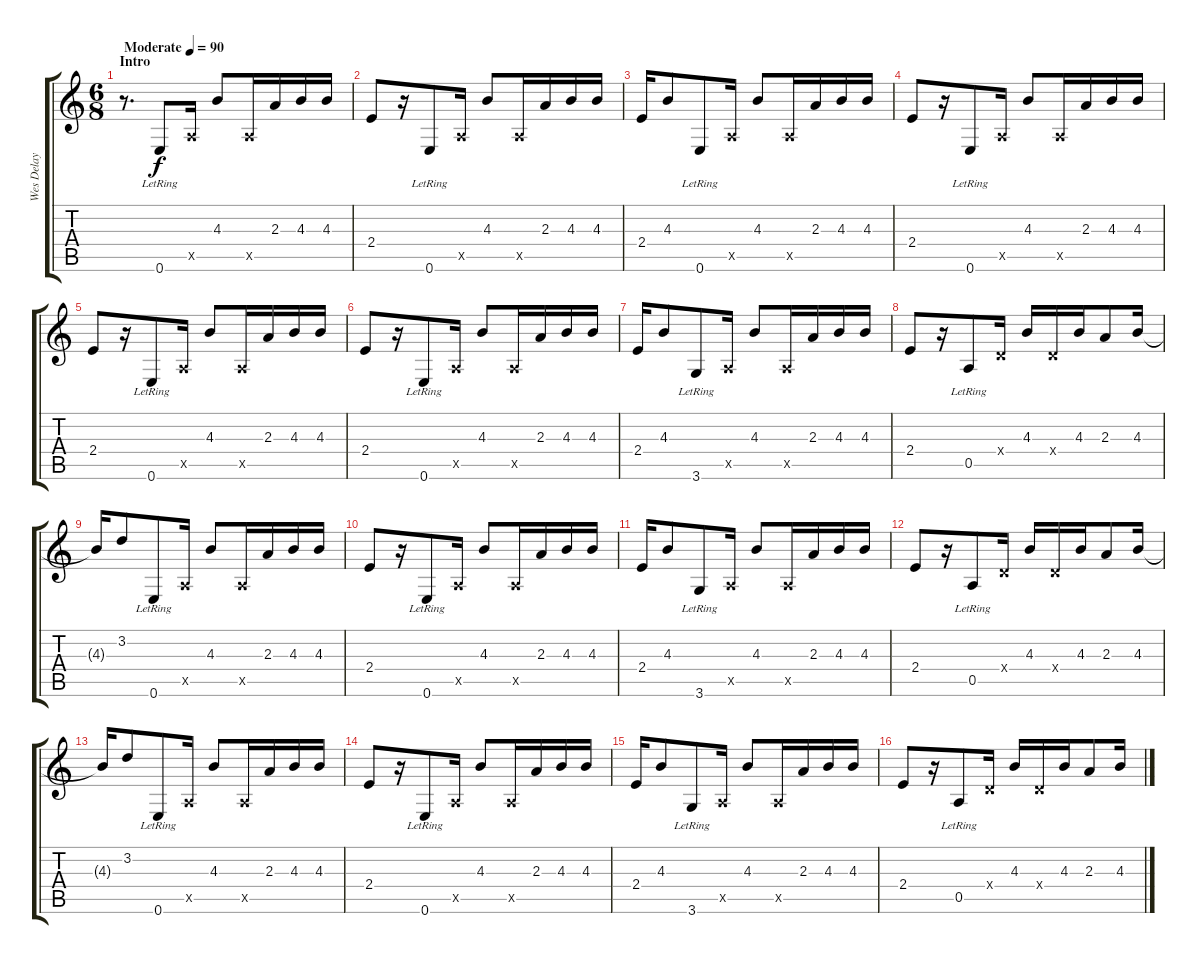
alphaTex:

\track ("Wes Delay" "Wes Delay") {instrument electricguitarjazz}
\staff {score tabs}
\tuning (E4 B3 G3 D3 A2 E2) {hide}
\ts (6 8)
\section ("" "Intro")
\tempo (90 "Moderate")
\clef g2
\ks c
r.8{d dy f instrument electricguitarjazz} 0.6{lr}.8 0.5{x}.16 4.3.8 0.5{x}.16 2.3.16 4.3.16 4.3.16 |
2.4.8 r.16 0.6{lr}.8 0.5{x}.16 4.3.8 0.5{x}.16 2.3.16 4.3.16 4.3.16 |
2.4.16 4.3.8 0.6{lr}.8 0.5{x}.16 4.3.8 0.5{x}.16 2.3.16 4.3.16 4.3.16 |
2.4.8 r.16 0.6{lr}.8 0.5{x}.16 4.3.8 0.5{x}.16 2.3.16 4.3.16 4.3.16 |
2.4.8 r.16 0.6{lr}.8 0.5{x}.16 4.3.8 0.5{x}.16 2.3.16 4.3.16 4.3.16 |
2.4.8 r.16 0.6{lr}.8 0.5{x}.16 4.3.8 0.5{x}.16 2.3.16 4.3.16 4.3.16 |
2.4.16 4.3.8 3.6{lr}.8 0.5{x}.16 4.3.8 0.5{x}.16 2.3.16 4.3.16 4.3.16 |
2.4.8 r.16 0.5{lr}.8 0.4{x}.16 4.3.16 0.4{x}.16 4.3.16 2.3.8 4.3.16 |
4.3{t}.16 3.2.8 0.6{lr}.8 0.5{x}.16 4.3.8 0.5{x}.16 2.3.16 4.3.16 4.3.16 |
2.4.8 r.16 0.6{lr}.8 0.5{x}.16 4.3.8 0.5{x}.16 2.3.16 4.3.16 4.3.16 |
2.4.16 4.3.8 3.6{lr}.8 0.5{x}.16 4.3.8 0.5{x}.16 2.3.16 4.3.16 4.3.16 |
2.4.8 r.16 0.5{lr}.8 0.4{x}.16 4.3.16 0.4{x}.16 4.3.16 2.3.8 4.3.16 |
4.3{t}.16 3.2.8 0.6{lr}.8 0.5{x}.16 4.3.8 0.5{x}.16 2.3.16 4.3.16 4.3.16 |
2.4.8 r.16 0.6{lr}.8 0.5{x}.16 4.3.8 0.5{x}.16 2.3.16 4.3.16 4.3.16 |
2.4.16 4.3.8 3.6{lr}.8 0.5{x}.16 4.3.8 0.5{x}.16 2.3.16 4.3.16 4.3.16 |
2.4.8 r.16 0.5{lr}.8 0.4{x}.16 4.3.16 0.4{x}.16 4.3.16 2.3.8 4.3.16
